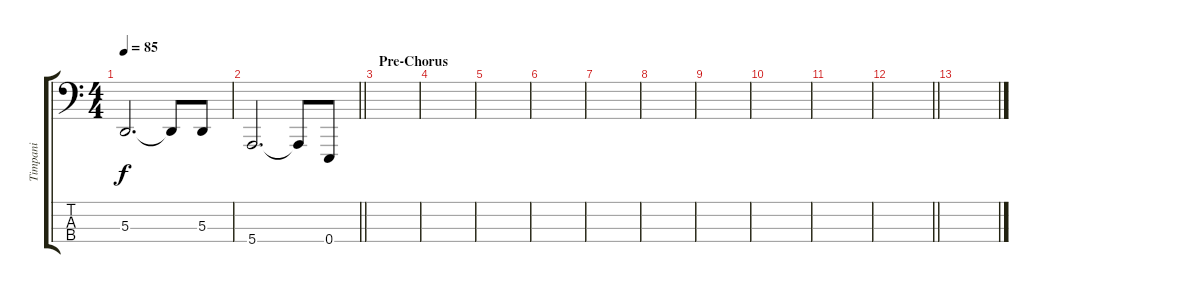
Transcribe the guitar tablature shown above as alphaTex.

\track ("Timpani" "Timpani") {instrument timpani}
\staff {score tabs}
\tuning (G2 D2 A1 E1) {hide}
\ts (4 4)
\tempo 85
\clef f4
\ks c
5.3.2{d dy f} 5.3{t}.8 5.3.8 |
\barLineRight lightlight
5.4.2{d} 5.4{t}.8 0.4.8 |
\section ("" "Pre-Chorus")
|
|
|
|
|
|
|
|
|
\barLineRight lightlight
|
\section ("" "")
